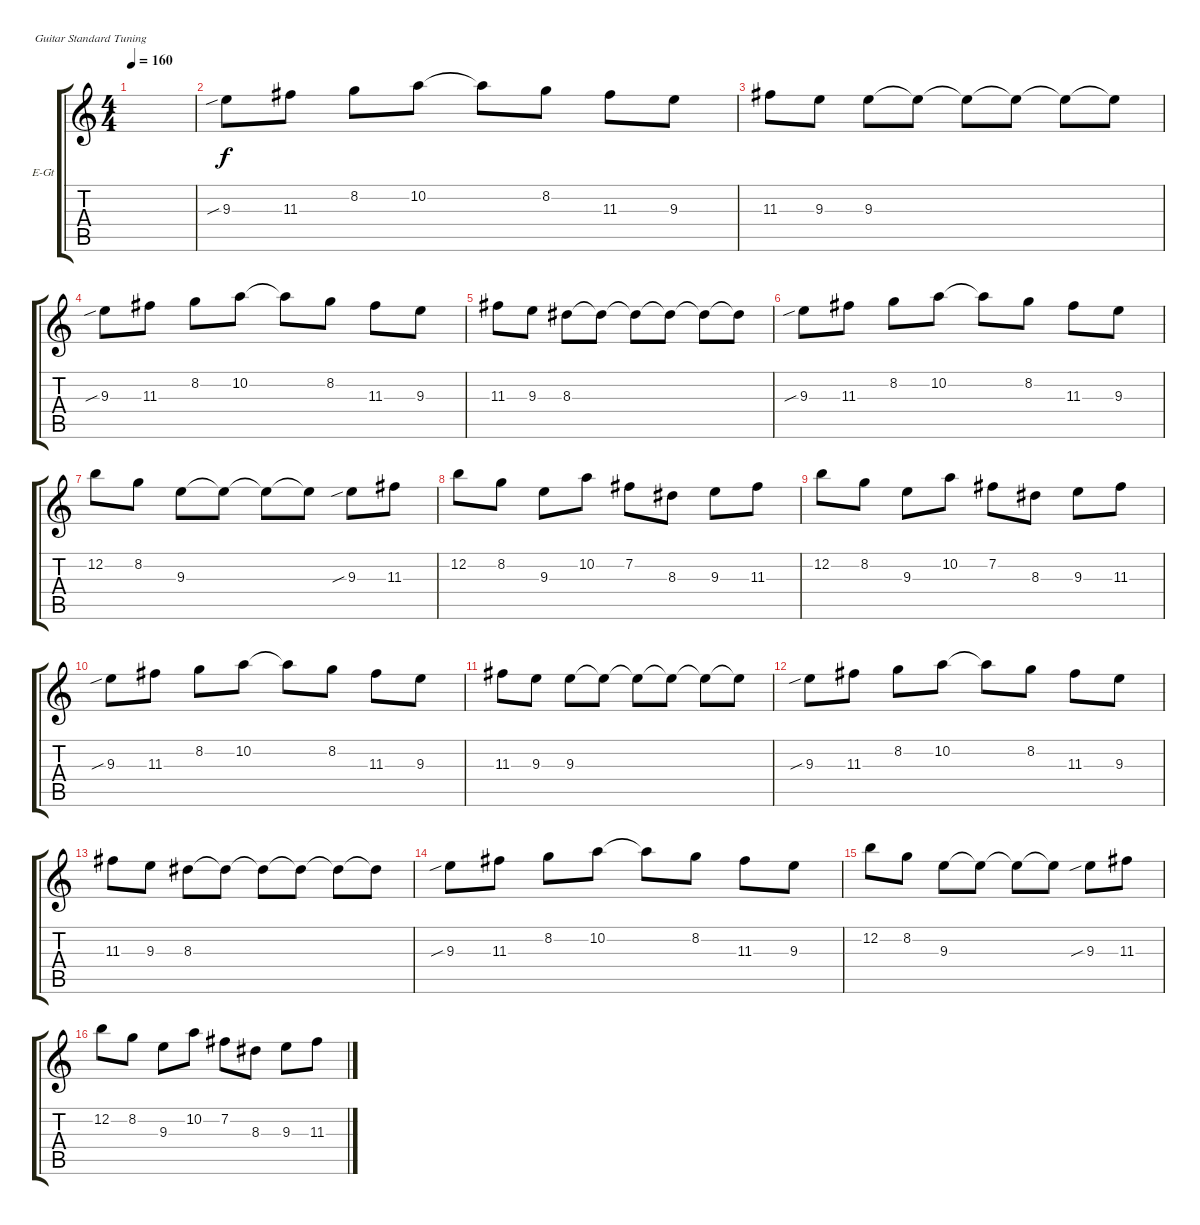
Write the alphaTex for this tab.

\defaultSystemsLayout 4
\bracketExtendMode groupsimilarinstruments
\firstSystemTrackNameOrientation horizontal
\otherSystemsTrackNameOrientation horizontal
\track ("Lead Guitar" "E-Gt") {instrument distortionguitar}
\staff {score tabs}
\tuning (E4 B3 G3 D3 A2 E2)
\ts (4 4)
\tempo 160
\clef g2
\ks c
|
9.3{sib}.8 11.3.8 8.2.8 10.2.8 10.2{t}.8 8.2.8 11.3.8 9.3.8 |
11.3.8 9.3.8 9.3.8 9.3{t}.8 9.3{t}.8 9.3{t}.8 9.3{t}.8 9.3{t}.8 |
9.3{sib}.8 11.3.8 8.2.8 10.2.8 10.2{t}.8 8.2.8 11.3.8 9.3.8 |
11.3.8 9.3.8 8.3.8 8.3{t}.8 8.3{t}.8 8.3{t}.8 8.3{t}.8 8.3{t}.8 |
9.3{sib}.8 11.3.8 8.2.8 10.2.8 10.2{t}.8 8.2.8 11.3.8 9.3.8 |
12.2.8 8.2.8 9.3.8 9.3{t}.8 9.3{t}.8 9.3{t}.8 9.3{sib}.8 11.3.8 |
12.2.8 8.2.8 9.3.8 10.2.8 7.2.8 8.3.8 9.3.8 11.3.8 |
12.2.8 8.2.8 9.3.8 10.2.8 7.2.8 8.3.8 9.3.8 11.3.8 |
9.3{sib}.8 11.3.8 8.2.8 10.2.8 10.2{t}.8 8.2.8 11.3.8 9.3.8 |
11.3.8 9.3.8 9.3.8 9.3{t}.8 9.3{t}.8 9.3{t}.8 9.3{t}.8 9.3{t}.8 |
9.3{sib}.8 11.3.8 8.2.8 10.2.8 10.2{t}.8 8.2.8 11.3.8 9.3.8 |
11.3.8 9.3.8 8.3.8 8.3{t}.8 8.3{t}.8 8.3{t}.8 8.3{t}.8 8.3{t}.8 |
9.3{sib}.8 11.3.8 8.2.8 10.2.8 10.2{t}.8 8.2.8 11.3.8 9.3.8 |
12.2.8 8.2.8 9.3.8 9.3{t}.8 9.3{t}.8 9.3{t}.8 9.3{sib}.8 11.3.8 |
12.2.8 8.2.8 9.3.8 10.2.8 7.2.8 8.3.8 9.3.8 11.3.8
